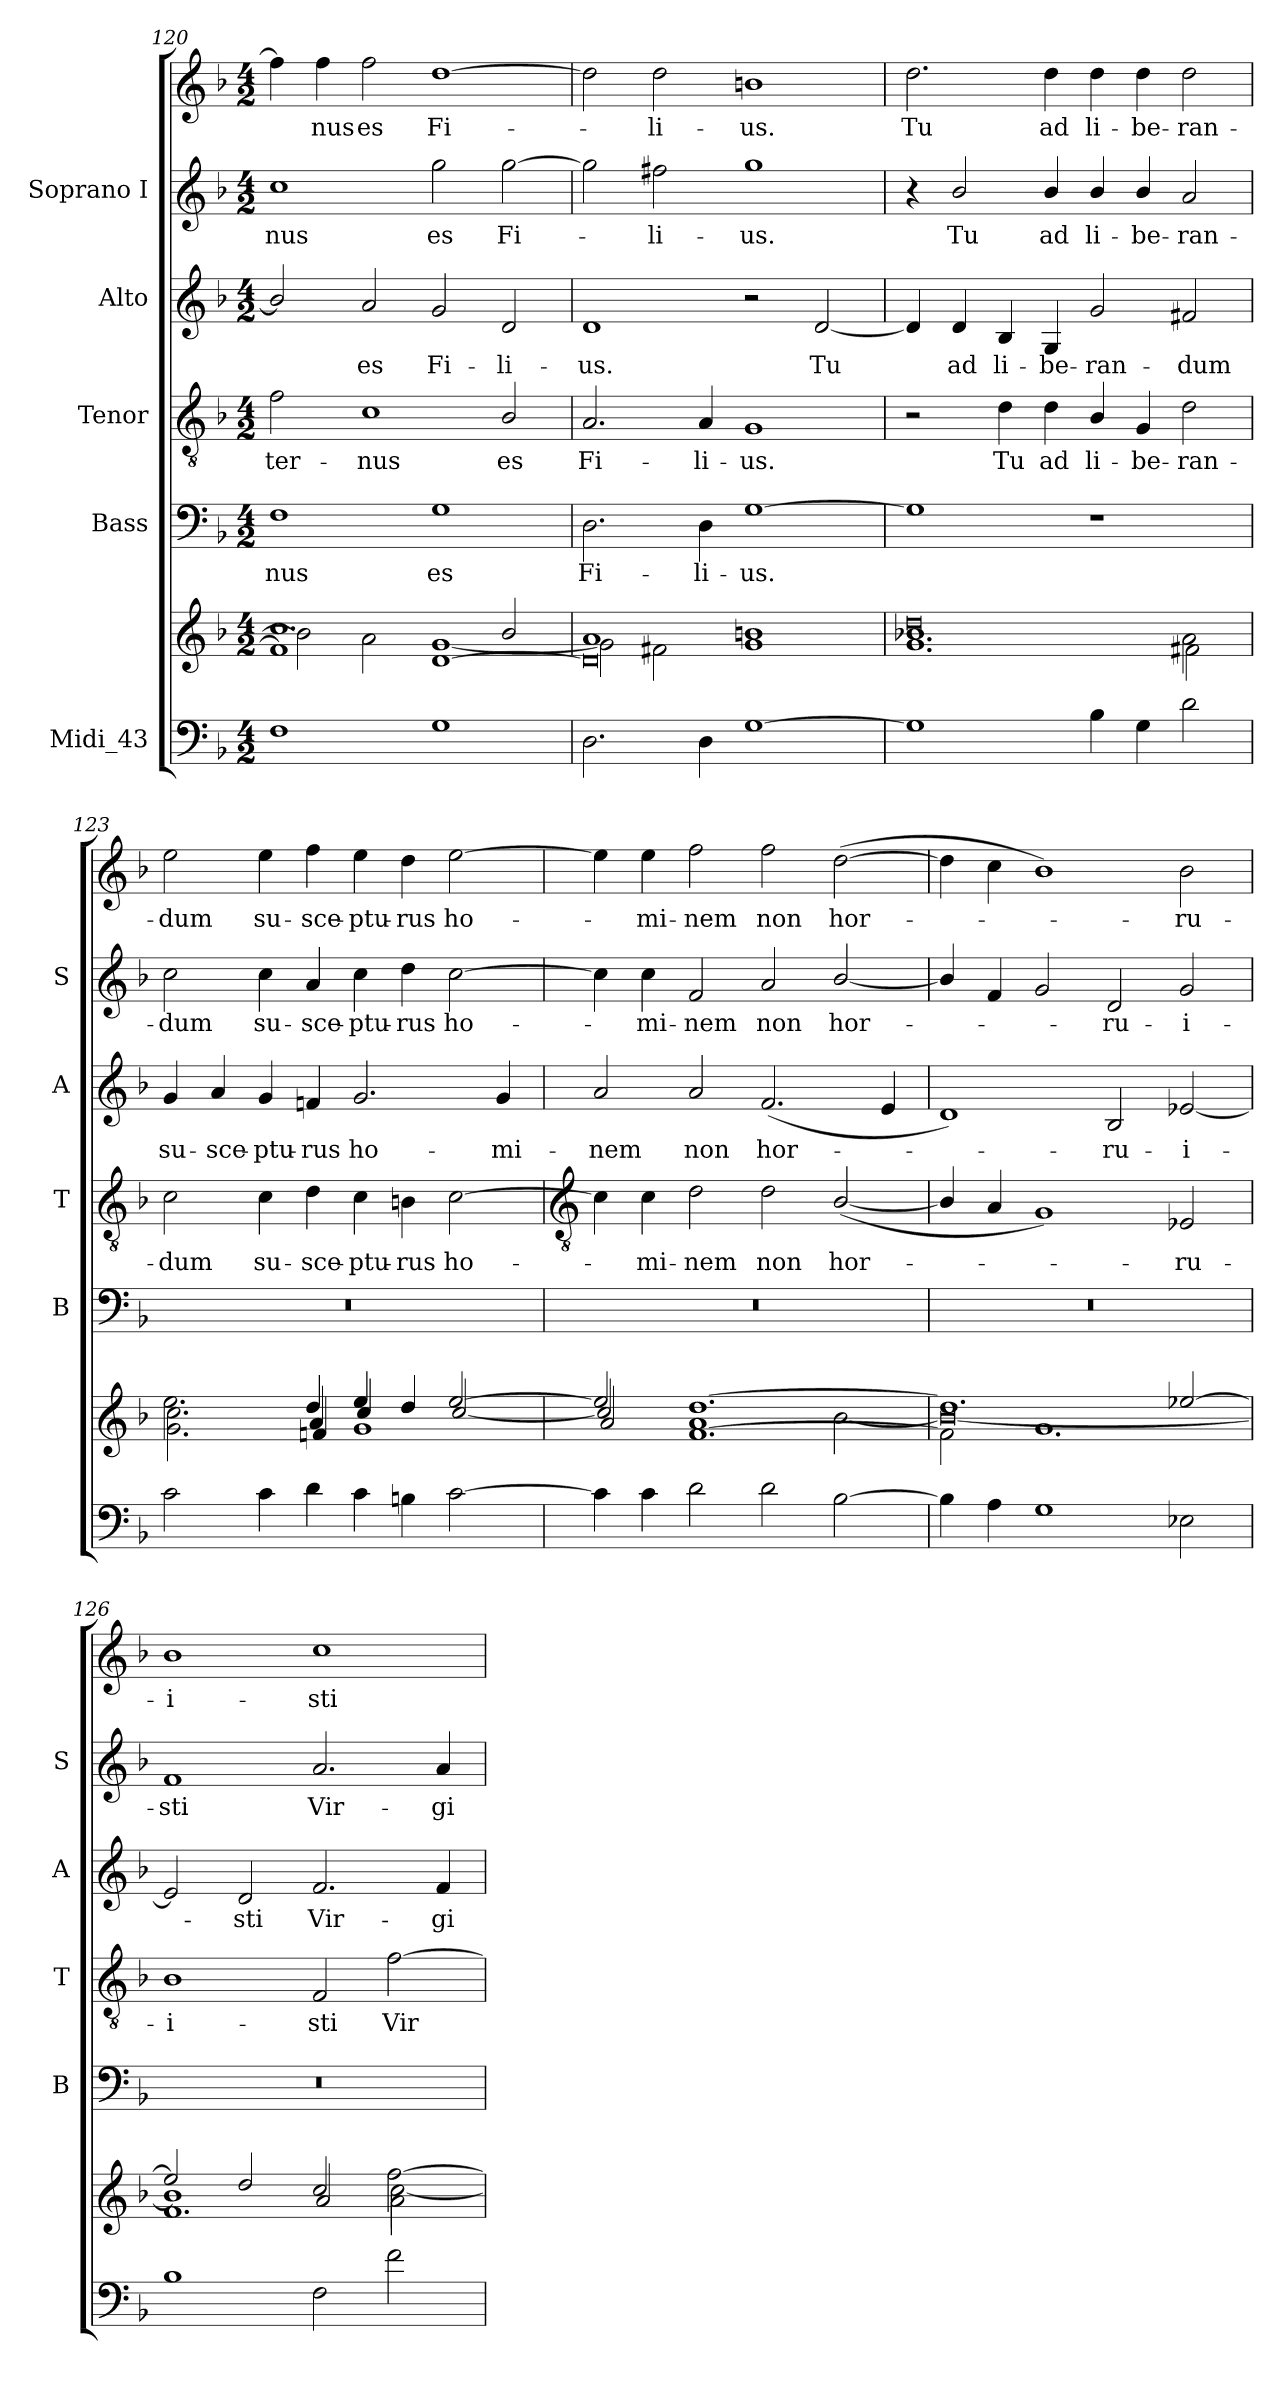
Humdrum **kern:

**kern	**kern	**kern	**text	**kern	**text	**kern	**text	**kern	**text	**kern	**text
*part5	*part5	*part4	*part4	*part3	*part3	*part2	*part2	*part1	*part1	*part1	*part1
*staff7	*staff6	*staff5	*staff5	*staff4	*staff4	*staff3	*staff3	*staff2	*staff2	*staff1	*staff1
*I"Midi_43	*	*I"Bass	*	*I"Tenor	*	*I"Alto	*	*I"Soprano I	*	*	*
*	*	*I'B	*	*I'T	*	*I'A	*	*I'S	*	*	*
!!LO:LB:g=z
*clefF4	*clefG2	*clefF4	*	*clefGv2	*	*clefG2	*	*clefG2	*	*clefG2	*
*k[b-]	*k[b-]	*k[b-]	*	*k[b-]	*	*k[b-]	*	*k[b-]	*	*k[b-]	*
*F:	*F:	*F:	*	*F:	*	*F:	*	*F:	*	*F:	*
*M4/2	*M4/2	*M4/2	*	*M4/2	*	*M4/2	*	*M4/2	*	*M4/2	*
=120	=120	=120	=120	=120	=120	=120	=120	=120	=120	=120	=120
*	*^	*	*	*	*	*	*	*	*	*	*
*	*	*^	*	*	*	*	*	*	*	*	*	*
!	!	!	!	!	!LO:LY:b	!	!LO:LY:b	!	!	!	!LO:LY:b	!	!
1F	1.cc/	2b-\]	1f\]	1F	-nus	2f	-ter-	2b-/]	.	1cc	nus	4ff]	.
!	!	!	!	!	!	!	!	!	!	!	!	!	!LO:LY:b
.	.	.	.	.	.	.	.	.	.	.	.	4ff	-nus
!	!	!	!	!	!	!	!LO:LY:b	!	!LO:LY:b	!	!	!	!LO:LY:b
.	.	2a\	.	.	.	1c	-nus	2a	es	.	.	2ff	es
!	!	!	!	!	!LO:LY:b	!	!	!	!LO:LY:b	!	!LO:LY:b	!	!LO:LY:b
1G	.	[1g\	[1d\	1G	es	.	.	2g	Fi-	2gg	es	[1dd	Fi-
!	!	!	!	!	!	!	!LO:LY:b	!	!LO:LY:b	!	!LO:LY:b	!	!
.	2b-/	.	.	.	.	2B-/	es	2d	-li-	[2gg	Fi-	.	.
=121	=121	=121	=121	=121	=121	=121	=121	=121	=121	=121	=121	=121	=121
!	!	!	!	!	!LO:LY:b	!	!LO:LY:b	!	!LO:LY:b	!	!	!	!
2.D	1a/	2g\]	0d\]	2.D	Fi-	2.A	Fi-	1d	-us.	2gg]	.	2dd]	.
!	!	!	!	!	!	!	!	!	!	!	!LO:LY:b	!	!LO:LY:b
.	.	2f#X\	.	.	.	.	.	.	.	2ff#X	li-	2dd	li-
!	!	!	!	!	!LO:LY:b	!	!LO:LY:b	!	!	!	!	!	!
4D	.	.	.	4D	-li-	4A	-li-	.	.	.	.	.	.
!	!	!	!	!	!LO:LY:b	!	!LO:LY:b	!	!	!	!LO:LY:b	!	!LO:LY:b
[1G	1bn/	1g\	.	[1G	-us.	1G	-us.	2r	.	1gg	-us.	1bn	-us.
!	!	!	!	!	!	!	!	!	!LO:LY:b	!	!	!	!
.	.	.	.	.	.	.	.	[2d	Tu	.	.	.	.
=122	=122	=122	=122	=122	=122	=122	=122	=122	=122	=122	=122	=122	=122
!	!	!	!	!	!	!	!	!	!	!	!	!	!LO:LY:b
1G]	0dd/	1.b-X\	1.g\	1G]	.	2r	.	4d]	.	4r	.	2.dd	Tu
!	!	!	!	!	!	!	!	!	!LO:LY:b	!	!LO:LY:b	!	!
.	.	.	.	.	.	.	.	4d	ad	2b-/	-Tu	.	.
!	!	!	!	!	!	!	!LO:LY:b	!	!LO:LY:b	!	!	!	!
.	.	.	.	.	.	4d	Tu	4B-	li-	.	.	.	.
!	!	!	!	!	!	!	!LO:LY:b	!	!LO:LY:b	!	!LO:LY:b	!	!LO:LY:b
.	.	.	.	.	.	4d	ad	4G	-be-	4b-/	ad	4dd	ad
!	!	!	!	!	!	!	!LO:LY:b	!	!LO:LY:b	!	!LO:LY:b	!	!LO:LY:b
4B-	.	.	.	1r	.	4B-/	li-	2g	-ran-	4b-/	li-	4dd	li-
!	!	!	!	!	!	!	!LO:LY:b	!	!	!	!LO:LY:b	!	!LO:LY:b
4G	.	.	.	.	.	4G	-be-	.	.	4b-/	-be-	4dd	-be-
!	!	!	!	!	!	!	!LO:LY:b	!	!LO:LY:b	!	!LO:LY:b	!	!LO:LY:b
2d	.	2a\	2f#X\	.	.	2d	-ran-	2f#X	-dum	2a	-ran-	2dd	-ran-
=123	=123	=123	=123	=123	=123	=123	=123	=123	=123	=123	=123	=123	=123
!	!	!	!	!	!	!	!LO:LY:b	!	!LO:LY:b	!	!LO:LY:b	!	!LO:LY:b
2c	2.ee\	2.cc\	2.g\	0r	.	2c	-dum	4g	su-	2cc	dum	2ee	-dum
!	!	!	!	!	!	!	!	!	!LO:LY:b	!	!	!	!
.	.	.	.	.	.	.	.	4a	-sce-	.	.	.	.
!	!	!	!	!	!	!	!LO:LY:b	!	!LO:LY:b	!	!LO:LY:b	!	!LO:LY:b
4c	.	.	.	.	.	4c	su-	4g	-ptu-	4cc	su-	4ee	su-
!	!	!	!	!	!	!	!LO:LY:b	!	!LO:LY:b	!	!LO:LY:b	!	!LO:LY:b
4d	4dd/	4a/	4fn/	.	.	4d	-sce-	4fn	-rus	4a	-sce-	4ff	-sce-
!	!	!	!	!	!	!	!LO:LY:b	!	!LO:LY:b	!	!LO:LY:b	!	!LO:LY:b
4c	4ee/	4cc/	1g\	.	.	4c	-ptu-	2.g	ho-	4cc	-ptu-	4ee	-ptu-
!	!	!	!	!	!	!	!LO:LY:b	!	!	!	!LO:LY:b	!	!LO:LY:b
4Bn	4dd/	4dd/	.	.	.	4Bn	-rus	.	.	4dd	-rus	4dd	-rus
!	!	!	!	!	!	!	!LO:LY:b	!	!	!	!LO:LY:b	!	!LO:LY:b
[2c	[2ee/	[2cc/	.	.	.	[2c	ho-	.	.	[2cc	ho-	[2ee	ho-
!	!	!	!	!	!	!	!	!	!LO:LY:b	!	!	!	!
.	.	.	.	.	.	.	.	4g	-mi-	.	.	.	.
!!LO:LB:g=z
=124	=124	=124	=124	=124	=124	=124	=124	=124	=124	=124	=124	=124	=124
*	*	*	*	*	*	*clefGv2	*	*	*	*	*	*	*
!	!	!	!	!	!	!	!	!	!LO:LY:b	!	!	!	!
4c]	2ee/]	2cc/]	2a/	0r	.	4c]	.	2a	-nem	4cc]	.	4ee]	.
!	!	!	!	!	!	!	!LO:LY:b	!	!	!	!LO:LY:b	!	!LO:LY:b
4c	.	.	.	.	.	4c	mi-	.	.	4cc	mi-	4ee	mi-
!	!	!	!	!	!	!	!LO:LY:b	!	!LO:LY:b	!	!LO:LY:b	!	!LO:LY:b
2d	[1.dd/	1a\	[1.f\	.	.	2d	-nem	2a	non	2f	-nem	2ff	-nem
!	!	!	!	!	!	!	!LO:LY:b	!	!LO:LY:b	!	!LO:LY:b	!	!LO:LY:b
2d	.	.	.	.	.	2d	non	(<2.f	hor-	2a	non	2ff	non
!	!	!	!	!	!	!	!LO:LY:b	!	!	!	!LO:LY:b	!	!LO:LY:b
[2B-	.	[2b-\	.	.	.	(<[2B-/	hor-	.	.	[2b-/	hor-	(>[2dd	hor-
.	.	.	.	.	.	.	.	4e	.	.	.	.	.
=125	=125	=125	=125	=125	=125	=125	=125	=125	=125	=125	=125	=125	=125
4B-]	1.dd/]	0b-\_	2f\]	0r	.	4B-/]	.	1d)	.	4b-/]	.	4dd]	.
4A	.	.	.	.	.	4A	.	.	.	4f	.	4cc	.
1G	.	.	1.g\	.	.	1G)	.	.	.	2g	.	1b-)	.
!	!	!	!	!	!	!	!	!	!LO:LY:b	!	!LO:LY:b	!	!
.	.	.	.	.	.	.	.	2B-	ru-	2d	-ru-	.	.
!	!	!	!	!	!	!	!LO:LY:b	!	!LO:LY:b	!	!LO:LY:b	!	!LO:LY:b
2E-X	[2ee-X/	.	.	.	.	2E-X	ru-	[2e-X	-i-	2g	-i-	2b-	ru-
=126	=126	=126	=126	=126	=126	=126	=126	=126	=126	=126	=126	=126	=126
!	!	!	!	!	!	!	!LO:LY:b	!	!	!	!LO:LY:b	!	!LO:LY:b
1B-	2ee-/]	1b-\]	1.f\	0r	.	1B-	-i-	2e-]	.	1f	sti	1b-	-i-
!	!	!	!	!	!	!	!	!	!LO:LY:b	!	!	!	!
.	2dd/	.	.	.	.	.	.	2d	sti	.	.	.	.
!	!	!	!	!	!	!	!LO:LY:b	!	!LO:LY:b	!	!LO:LY:b	!	!LO:LY:b
2F	2cc/	2a/	.	.	.	2F	-sti	2.f	Vir-	2.a	Vir-	1cc	-sti
!	!	!	!	!	!	!	!LO:LY:b	!	!	!	!	!	!
2f	[2ff\	[2cc\	2a\	.	.	[2f	Vir-	.	.	.	.	.	.
!	!	!	!	!	!	!	!	!	!LO:LY:b	!	!LO:LY:b	!	!
.	.	.	.	.	.	.	.	4f	-gi-	4a	-gi-	.	.
*	*v	*v	*v	*	*	*	*	*	*	*	*	*	*
=	=	=	=	=	=	=	=	=	=	=	=
*-	*-	*-	*-	*-	*-	*-	*-	*-	*-	*-	*-
